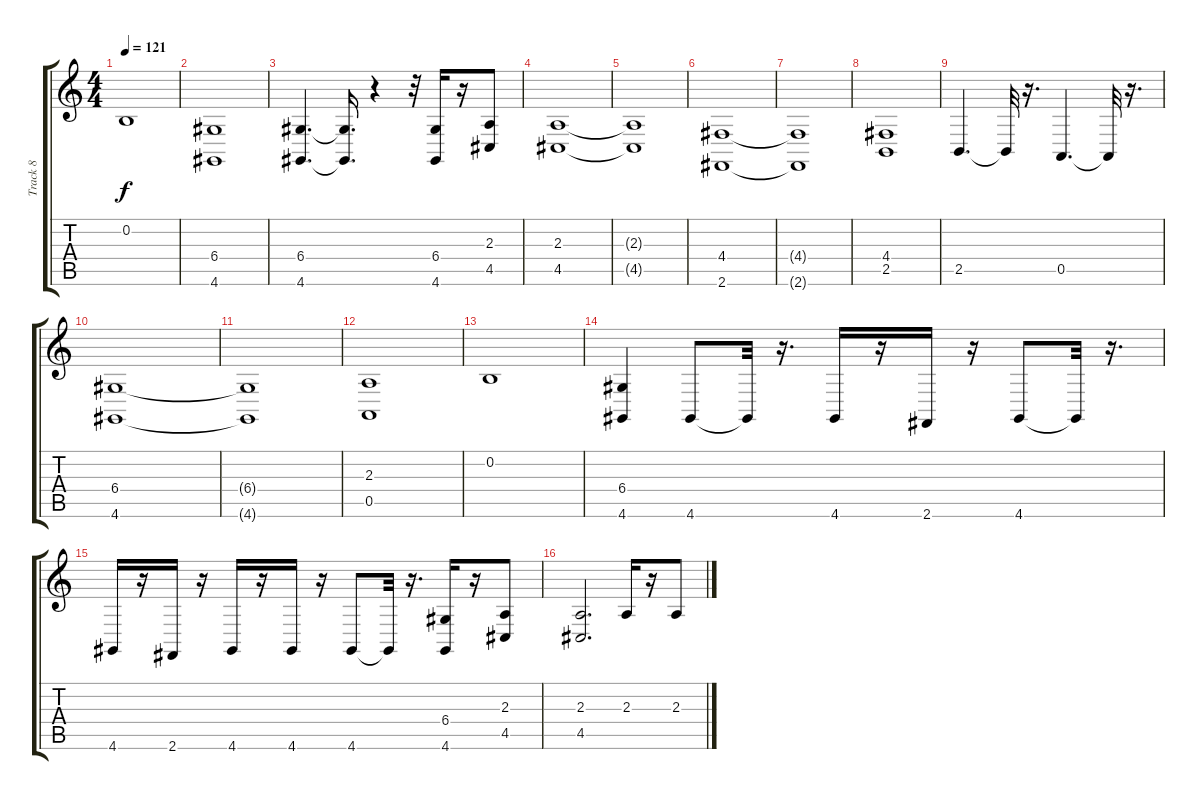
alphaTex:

\track ("Track 8" "Track 8") {instrument stringensemble1}
\staff {score tabs}
\tuning (E4 B3 G3 D3 A2 E2) {hide}
\ts (4 4)
\tempo 121
\clef g2
\ks c
0.2.1{dy f} |
(6.4 4.6).1 |
(6.4 4.6).4{d} (6.4{t} 4.6{t}).16{d} r.4 r.32 (6.4 4.6).16 r.16 (2.3 4.5).8 |
(2.3 4.5).1 |
(2.3{t} 4.5{t}).1 |
(4.4 2.6).1 |
(4.4{t} 2.6{t}).1 |
(4.4 2.5).1 |
2.5.4{d} 2.5{t}.32 r.16{d} 0.5.4{d} 0.5{t}.32 r.16{d} |
(6.4 4.6).1 |
(6.4{t} 4.6{t}).1 |
(2.3 0.5).1 |
0.2.1 |
(6.4 4.6).4 4.6.8 4.6{t}.32 r.16{d} 4.6.16 r.16 2.6.16 r.16 4.6.8 4.6{t}.32 r.16{d} |
4.6.16 r.16 2.6.16 r.16 4.6.16 r.16 4.6.16 r.16 4.6.8 4.6{t}.32 r.16{d} (6.4 4.6).16 r.16 (2.3 4.5).8 |
(2.3 4.5).2{d} 2.3.16 r.16 2.3.8
